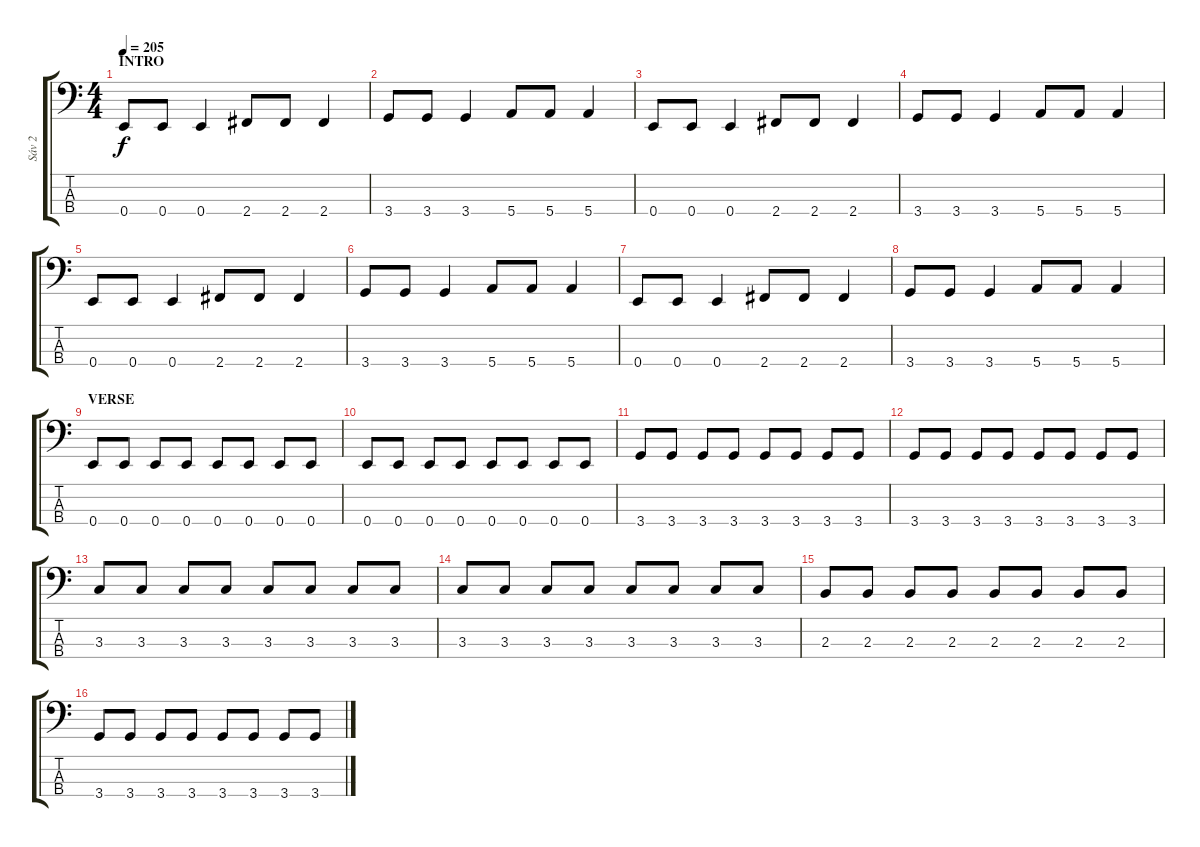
\track ("Sáv 2" "Sáv 2") {instrument electricbasspick}
\staff {score tabs}
\tuning (G2 D2 A1 E1) {hide}
\ts (4 4)
\section ("" "INTRO")
\tempo 205
\clef f4
\ks c
0.4.8{dy f instrument electricbasspick} 0.4.8 0.4.4 2.4.8 2.4.8 2.4.4 |
3.4.8 3.4.8 3.4.4 5.4.8 5.4.8 5.4.4 |
0.4.8 0.4.8 0.4.4 2.4.8 2.4.8 2.4.4 |
3.4.8 3.4.8 3.4.4 5.4.8 5.4.8 5.4.4 |
0.4.8 0.4.8 0.4.4 2.4.8 2.4.8 2.4.4 |
3.4.8 3.4.8 3.4.4 5.4.8 5.4.8 5.4.4 |
0.4.8 0.4.8 0.4.4 2.4.8 2.4.8 2.4.4 |
3.4.8 3.4.8 3.4.4 5.4.8 5.4.8 5.4.4 |
\section ("" "VERSE")
0.4.8 0.4.8 0.4.8 0.4.8 0.4.8 0.4.8 0.4.8 0.4.8 |
0.4.8 0.4.8 0.4.8 0.4.8 0.4.8 0.4.8 0.4.8 0.4.8 |
3.4.8 3.4.8 3.4.8 3.4.8 3.4.8 3.4.8 3.4.8 3.4.8 |
3.4.8 3.4.8 3.4.8 3.4.8 3.4.8 3.4.8 3.4.8 3.4.8 |
3.3.8 3.3.8 3.3.8 3.3.8 3.3.8 3.3.8 3.3.8 3.3.8 |
3.3.8 3.3.8 3.3.8 3.3.8 3.3.8 3.3.8 3.3.8 3.3.8 |
2.3.8 2.3.8 2.3.8 2.3.8 2.3.8 2.3.8 2.3.8 2.3.8 |
3.4.8 3.4.8 3.4.8 3.4.8 3.4.8 3.4.8 3.4.8 3.4.8
